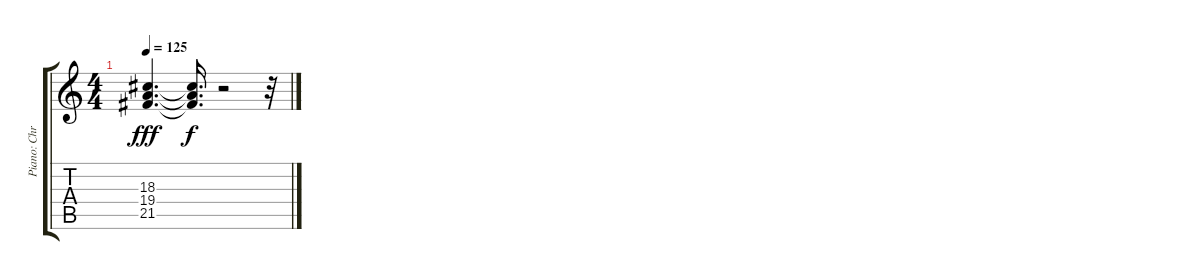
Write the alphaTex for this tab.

\track ("Piano: Christine McVie" "Piano: Chr") {instrument electricgrandpiano}
\staff {score tabs}
\tuning (E4 B3 G3 D3 A2 E2) {hide}
\ts (4 4)
\tempo 125
\clef g2
\ks c
(18.3 19.4 21.5).4{d dy fff} (18.3{t} 19.4{t} 21.5{t}).16{d dy f} r.2 r.32
